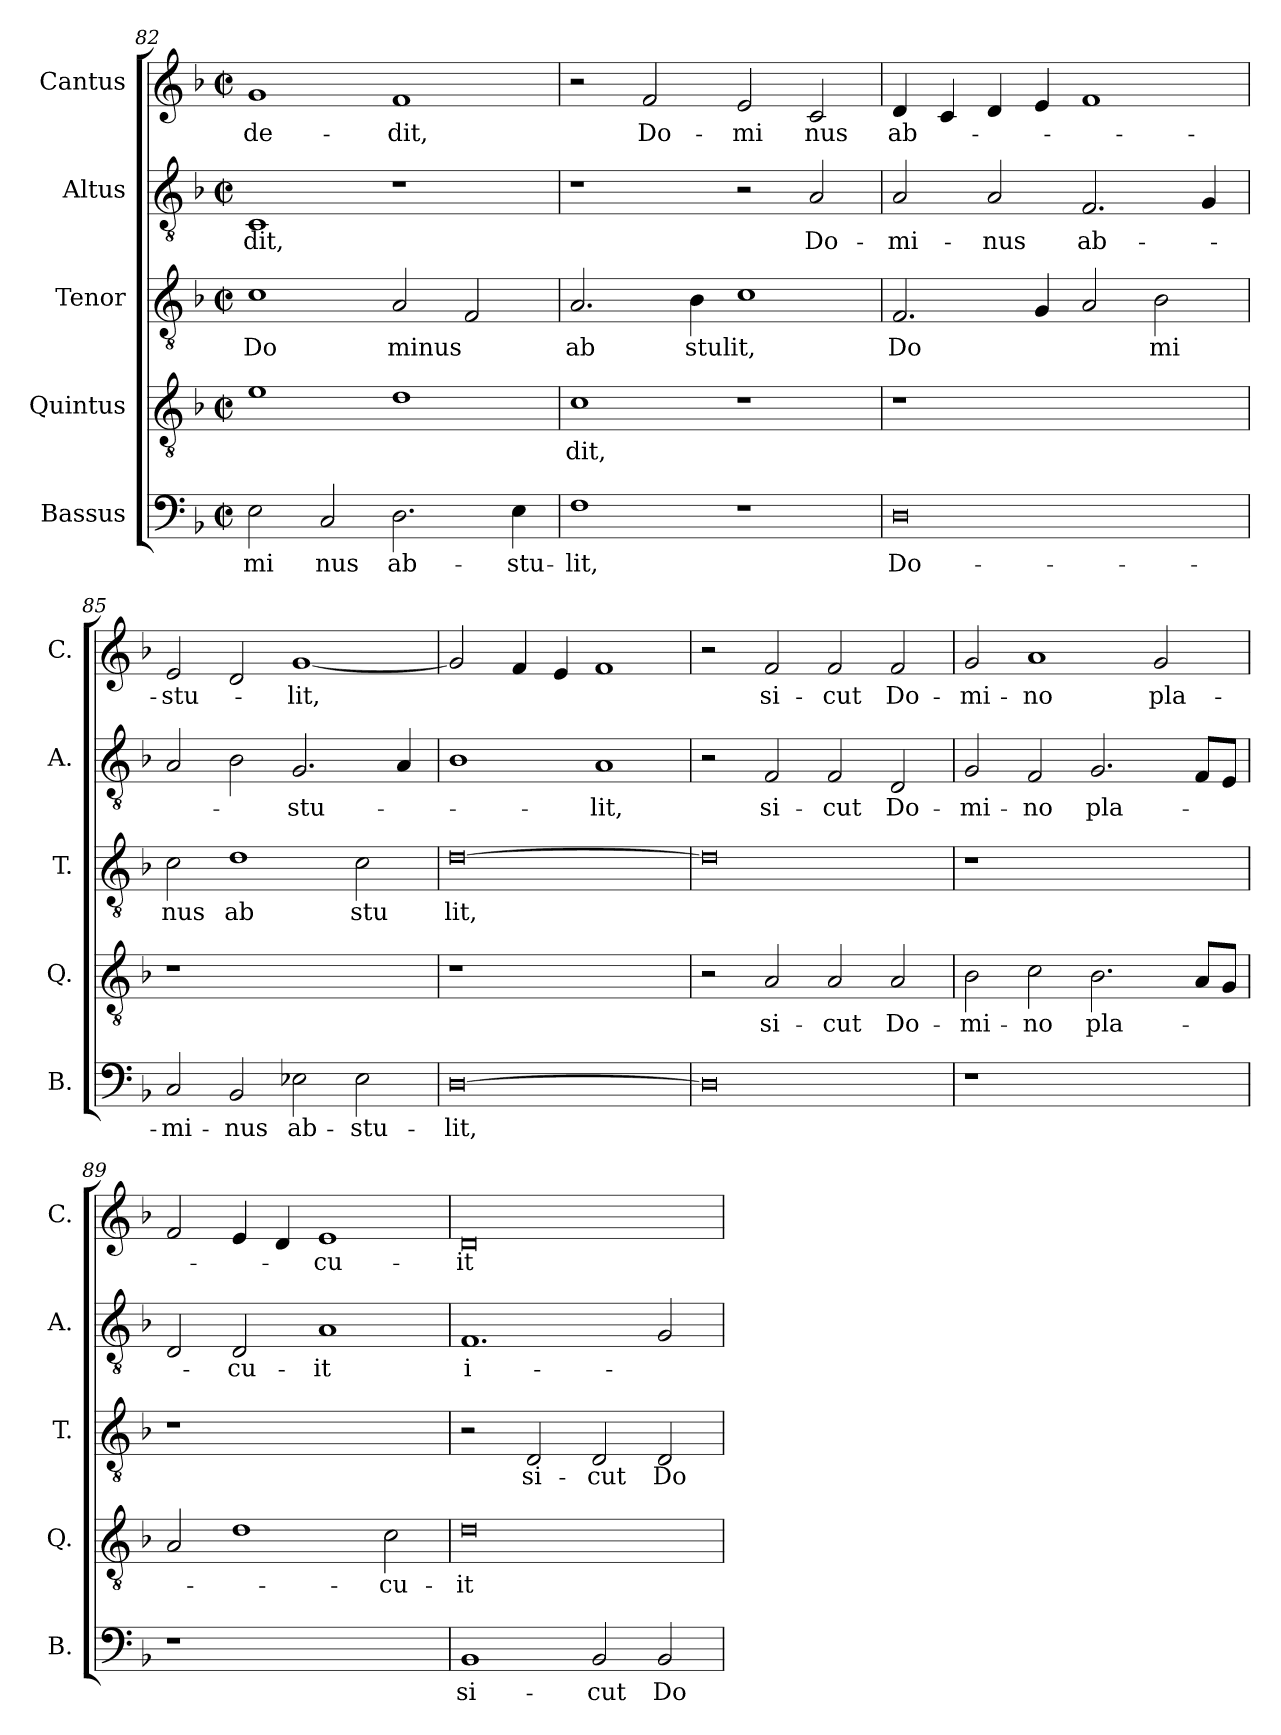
**kern	**text	**kern	**text	**kern	**text	**kern	**text	**kern	**text
*part5	*part5	*part4	*part4	*part3	*part3	*part2	*part2	*part1	*part1
*staff5	*staff5	*staff4	*staff4	*staff3	*staff3	*staff2	*staff2	*staff1	*staff1
*I"Bassus	*	*I"Quintus	*	*I"Tenor	*	*I"Altus	*	*I"Cantus	*
*I'B.	*	*I'Q.	*	*I'T.	*	*I'A.	*	*I'C.	*
*clefF4	*	*clefGv2	*	*clefGv2	*	*clefGv2	*	*clefG2	*
*k[b-]	*	*k[b-]	*	*k[b-]	*	*k[b-]	*	*k[b-]	*
*F:	*	*F:	*	*F:	*	*F:	*	*F:	*
*M2/2	*	*M2/2	*	*M2/2	*	*M2/2	*	*M2/2	*
*met(c|)	*	*met(c|)	*	*met(c|)	*	*met(c|)	*	*met(c|)	*
=82	=82	=82	=82	=82	=82	=82	=82	=82	=82
2E\	-mi	1e	.	1c	Do	1C	-dit,	1g	de-
2C/	nus	.	.	.	.	.	.	.	.
2.D\	ab-	1d	.	2A/	minus	1r	.	1f	-dit,
.	.	.	.	2F/	.	.	.	.	.
4E\	-stu-	.	.	.	.	.	.	.	.
=83	=83	=83	=83	=83	=83	=83	=83	=83	=83
1F	-lit,	1c	-dit,	2.A/	ab	1r	.	2r	.
.	.	.	.	.	.	.	.	2f/	Do-
.	.	.	.	4B-\	stulit,	.	.	.	.
1r	.	1r	.	1c	.	2r	.	2e/	-mi
.	.	.	.	.	.	2A/	Do-	2c/	nus
=84	=84	=84	=84	=84	=84	=84	=84	=84	=84
0D	Do-	1r	.	2.F/	Do	2A/	-mi-	4d/	ab-
.	.	.	.	.	.	.	.	4c/	.
.	.	.	.	.	.	2A/	-nus	4d/	.
.	.	.	.	4G/	.	.	.	4e/	.
.	.	1ryy	.	2A/	.	2.F/	ab-	1f	.
.	.	.	.	2B-\	mi	.	.	.	.
.	.	.	.	.	.	4G/	.	.	.
=85	=85	=85	=85	=85	=85	=85	=85	=85	=85
2C/	-mi-	1r	.	2c\	nus	2A/	.	2e/	-stu-
2BB-/	-nus	.	.	1d	ab	2B-\	.	2d/	.
2E-X\	ab-	1ryy	.	.	.	2.G/	-stu-	[1g	-lit,
2E-\	-stu-	.	.	2c\	stu	.	.	.	.
.	.	.	.	.	.	4A/	.	.	.
=86	=86	=86	=86	=86	=86	=86	=86	=86	=86
[0D	-lit,	1r	.	[0d	lit,	1B-	.	2g/]	.
.	.	.	.	.	.	.	.	4f/	.
.	.	.	.	.	.	.	.	4e/	.
.	.	1ryy	.	.	.	1A	-lit,	1f	.
!!LO:LB:g=z
=87	=87	=87	=87	=87	=87	=87	=87	=87	=87
0D]	.	2r	.	0d]	.	2r	.	2r	.
.	.	2A/	si-	.	.	2F/	si-	2f/	si-
.	.	2A/	-cut	.	.	2F/	-cut	2f/	-cut
.	.	2A/	Do-	.	.	2D/	Do-	2f/	Do-
=88	=88	=88	=88	=88	=88	=88	=88	=88	=88
1r	.	2B-\	-mi-	1r	.	2G/	-mi-	2g/	-mi-
.	.	2c\	-no	.	.	2F/	-no	1a	-no
1ryy	.	2.B-\	pla-	1ryy	.	2.G/	pla-	.	.
.	.	.	.	.	.	.	.	2g/	pla-
.	.	8A/L	.	.	.	8F/L	.	.	.
.	.	8G/J	.	.	.	8E/J	.	.	.
=89	=89	=89	=89	=89	=89	=89	=89	=89	=89
1r	.	2A/	.	1r	.	2D/	.	2f/	.
.	.	1d	.	.	.	2D/	-cu-	4e/	.
.	.	.	.	.	.	.	.	4d/	.
1ryy	.	.	.	1ryy	.	1A	-it	1e	-cu-
.	.	2c\	-cu-	.	.	.	.	.	.
=90	=90	=90	=90	=90	=90	=90	=90	=90	=90
1BB-	si-	0d	-it	2r	.	1.F	i-	0d	-it
.	.	.	.	2D/	si-	.	.	.	.
2BB-/	-cut	.	.	2D/	-cut	.	.	.	.
2BB-/	Do-	.	.	2D/	Do-	2G/	.	.	.
=	=	=	=	=	=	=	=	=	=
*-	*-	*-	*-	*-	*-	*-	*-	*-	*-
